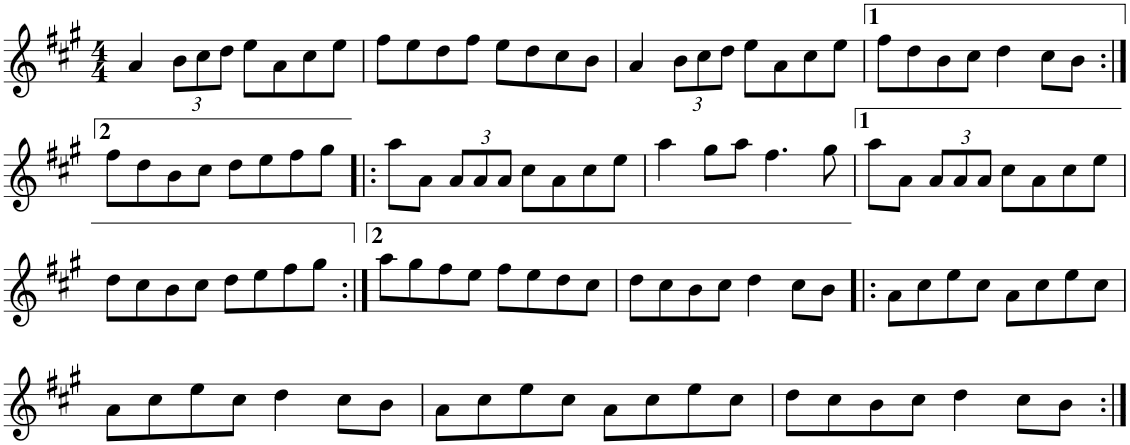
**kern
*part1
*staff1
*I"Piano
*I'Pno
*clefG2
*k[f#c#g#]
*A:
*M4/4
=1
4a/
*Xbrackettup
12b\L
12cc#\
12dd\J
8ee\L
8a\
8cc#\
8ee\J
=2
8ff#\L
8ee\
8dd\
8ff#\J
8ee\L
8dd\
8cc#\
8b\J
=3
4a/
12b\L
12cc#\
12dd\J
8ee\L
8a\
8cc#\
8ee\J
=4
8ff#\L
8dd\
8b\
8cc#\J
4dd\
8cc#\L
8b\J
!!LO:LB:g=z
=5:|!
8ff#\L
8dd\
8b\
8cc#\J
8dd\L
8ee\
8ff#\
8gg#\J
=6!|:
8aa\L
8a\J
12a/L
12a/
12a/J
8cc#\L
8a\
8cc#\
8ee\J
=7
4aa\
8gg#\L
8aa\J
4.ff#\
8gg#\
=8
8aa\L
8a\J
12a/L
12a/
12a/J
8cc#\L
8a\
8cc#\
8ee\J
!!LO:LB:g=z
=9
8dd\L
8cc#\
8b\
8cc#\J
8dd\L
8ee\
8ff#\
8gg#\J
=10:|!
8aa\L
8gg#\
8ff#\
8ee\J
8ff#\L
8ee\
8dd\
8cc#\J
=11
8dd\L
8cc#\
8b\
8cc#\J
4dd\
8cc#\L
8b\J
=12!|:
8a\L
8cc#\
8ee\
8cc#\J
8a\L
8cc#\
8ee\
8cc#\J
!!LO:LB:g=z
=13
8a\L
8cc#\
8ee\
8cc#\J
4dd\
8cc#\L
8b\J
=14
8a\L
8cc#\
8ee\
8cc#\J
8a\L
8cc#\
8ee\
8cc#\J
=15
8dd\L
8cc#\
8b\
8cc#\J
4dd\
8cc#\L
8b\J
=:|!
*-
